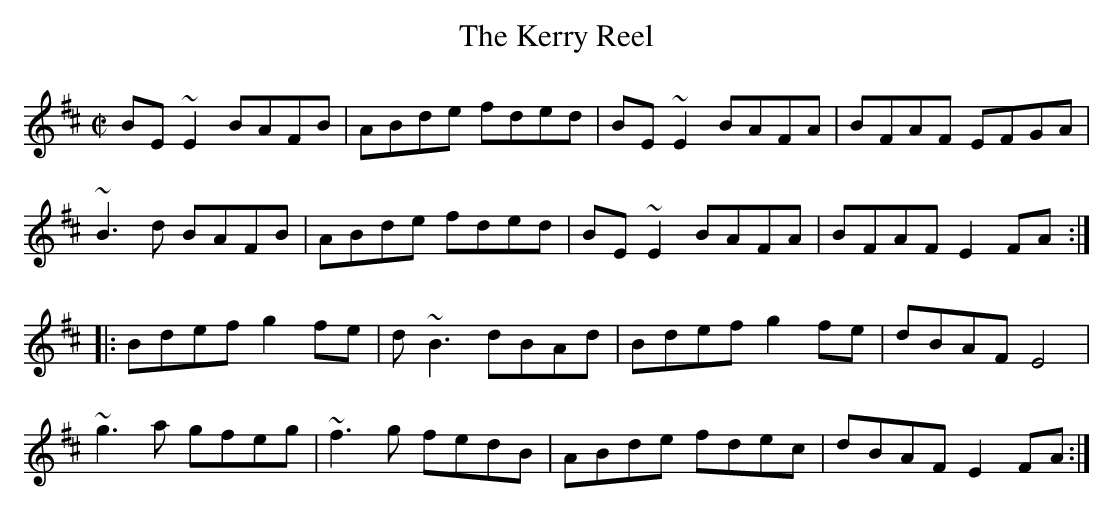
X:1
T:Kerry Reel, The
M:C|
K:Edor
BE~E2 BAFB|ABde fded|BE~E2 BAFA|BFAF EFGA|
~B3d BAFB|ABde fded|BE~E2 BAFA|BFAF E2FA:|
|:Bdef g2fe|d~B3 dBAd|Bdef g2fe|dBAF E4|
~g3a gfeg|~f3g fedB|ABde fdec|dBAF E2FA:|
